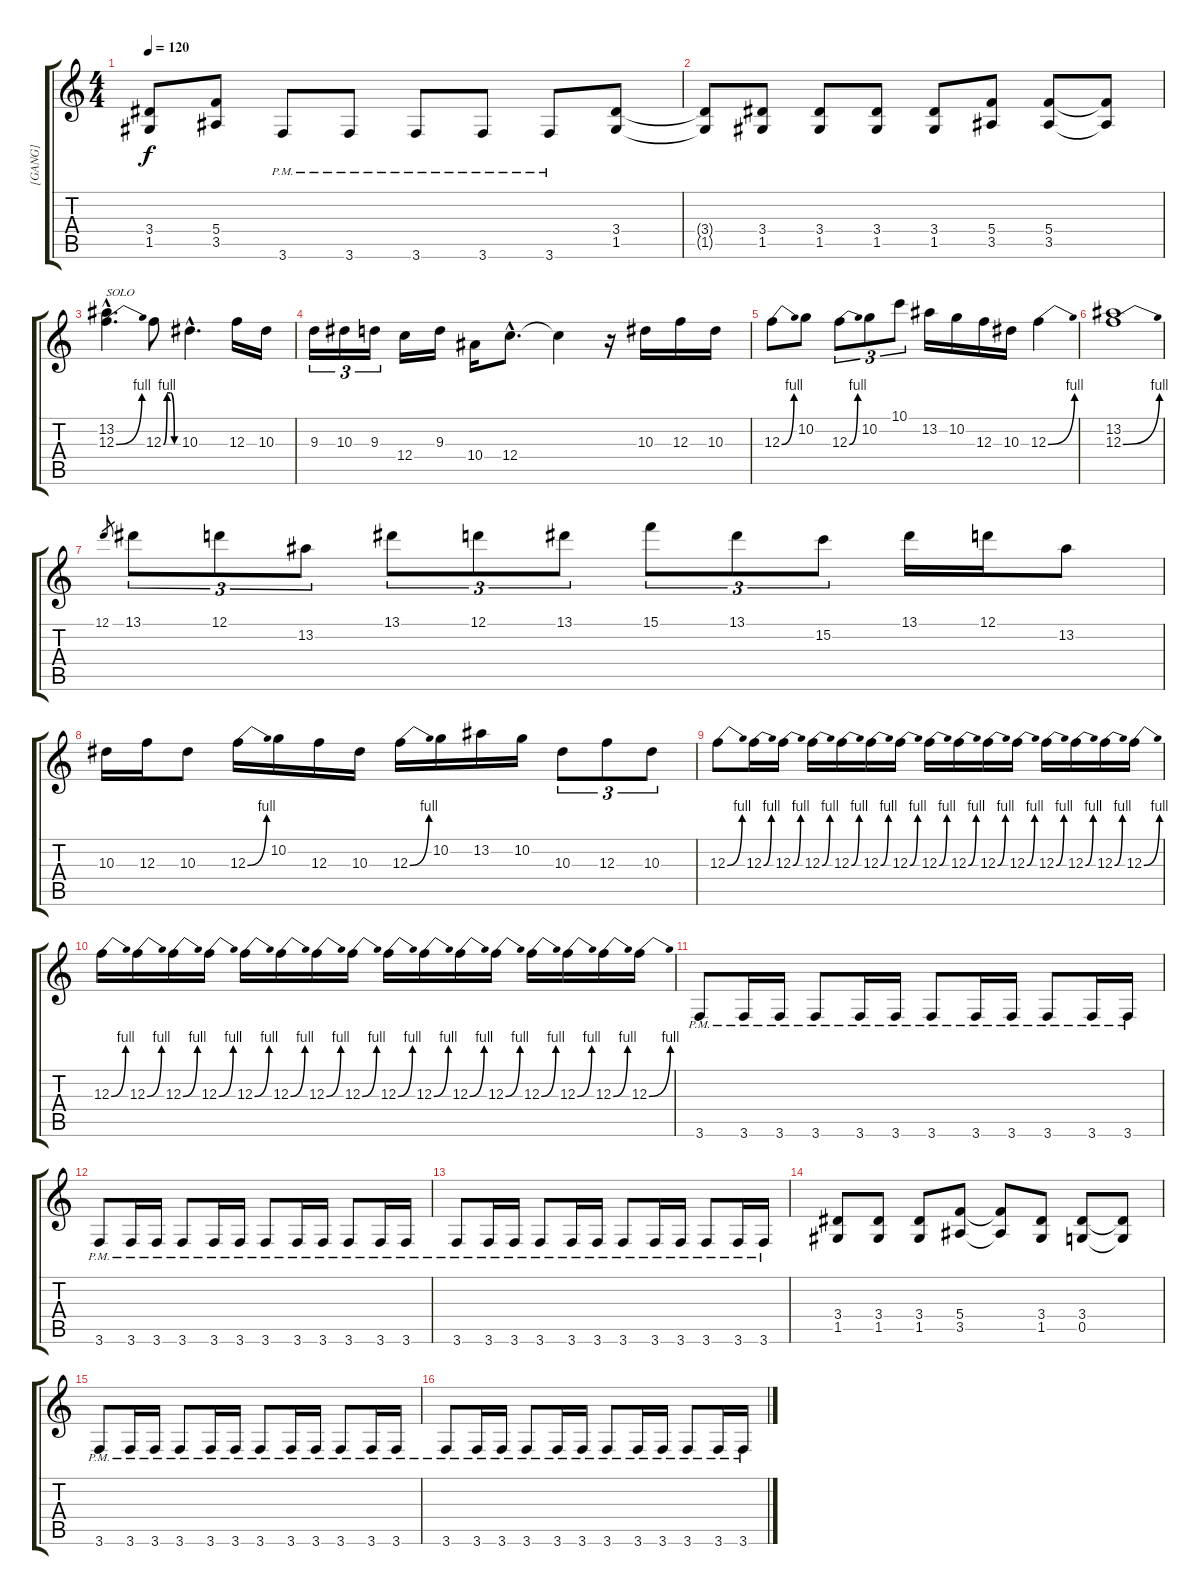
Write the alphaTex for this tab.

\track ("[GANG]" "[GANG]") {instrument overdrivenguitar}
\staff {score tabs}
\tuning (D4 A3 F3 C3 G2 D2) {hide}
\ts (4 4)
\tempo 120
\clef g2
\ks c
(3.4 1.5).8{dy f} (5.4 3.5).8 3.6{pm}.8 3.6{pm}.8 3.6{pm}.8 3.6{pm}.8 3.6{pm}.8 (3.4 1.5).8 |
(3.4{t} 1.5{t}).8 (3.4 1.5).8 (3.4 1.5).8 (3.4 1.5).8 (3.4 1.5).8 (5.4 3.5).8 (5.4 3.5).8 (5.4{t} 3.5{t}).8 |
(13.2{hac} 12.3{be (bend 0 0 60 4) hac}).4{d txt "SOLO"} 12.3{be (custom 0 0 15 4 30 4 45 0 60 0)}.8 10.3{hac}.4{d} 12.3.16 10.3.16 |
9.3.16{tu (3 2)} 10.3.16{tu (3 2)} 9.3.16{tu (3 2)} 12.4.16 9.3.16 10.4.16 12.4{hac}.8{d} 12.4{t}.4 r.16 10.3.16 12.3.16 10.3.16 |
12.3{be (bend 0 0 60 4)}.8 10.2.8 12.3{be (bend 0 0 60 4)}.8{tu (3 2)} 10.2.8{tu (3 2)} 10.1.8{tu (3 2)} 13.2.16 10.2.16 12.3.16 10.3.16 12.3{be (bend 0 0 60 4)}.4 |
(13.2 12.3{be (bend 0 0 60 4)}).1 |
12.1.8{gr} 13.1.8{tu (3 2)} 12.1.8{tu (3 2)} 13.2.8{tu (3 2)} 13.1.8{tu (3 2)} 12.1.8{tu (3 2)} 13.1.8{tu (3 2)} 15.1.8{tu (3 2)} 13.1.8{tu (3 2)} 15.2.8{tu (3 2)} 13.1.16 12.1.16 13.2.8 |
10.3.16 12.3.16 10.3.8 12.3{be (bend 0 0 60 4)}.16 10.2.16 12.3.16 10.3.16 12.3{be (bend 0 0 60 4)}.16 10.2.16 13.2.16 10.2.16 10.3.8{tu (3 2)} 12.3.8{tu (3 2)} 10.3.8{tu (3 2)} |
12.3{be (bend 0 0 60 4)}.8 12.3{be (bend 0 0 60 4)}.16 12.3{be (bend 0 0 60 4)}.16 12.3{be (bend 0 0 60 4)}.16 12.3{be (bend 0 0 60 4)}.16 12.3{be (bend 0 0 60 4)}.16 12.3{be (bend 0 0 60 4)}.16 12.3{be (bend 0 0 60 4)}.16 12.3{be (bend 0 0 60 4)}.16 12.3{be (bend 0 0 60 4)}.16 12.3{be (bend 0 0 60 4)}.16 12.3{be (bend 0 0 60 4)}.16 12.3{be (bend 0 0 60 4)}.16 12.3{be (bend 0 0 60 4)}.16 12.3{be (bend 0 0 60 4)}.16 |
12.3{be (bend 0 0 60 4)}.16 12.3{be (bend 0 0 60 4)}.16 12.3{be (bend 0 0 60 4)}.16 12.3{be (bend 0 0 60 4)}.16 12.3{be (bend 0 0 60 4)}.16 12.3{be (bend 0 0 60 4)}.16 12.3{be (bend 0 0 60 4)}.16 12.3{be (bend 0 0 60 4)}.16 12.3{be (bend 0 0 60 4)}.16 12.3{be (bend 0 0 60 4)}.16 12.3{be (bend 0 0 60 4)}.16 12.3{be (bend 0 0 60 4)}.16 12.3{be (bend 0 0 60 4)}.16 12.3{be (bend 0 0 60 4)}.16 12.3{be (bend 0 0 60 4)}.16 12.3{be (bend 0 0 60 4)}.16 |
3.6{pm}.8 3.6{pm}.16 3.6{pm}.16 3.6{pm}.8 3.6{pm}.16 3.6{pm}.16 3.6{pm}.8 3.6{pm}.16 3.6{pm}.16 3.6{pm}.8 3.6{pm}.16 3.6{pm}.16 |
3.6{pm}.8 3.6{pm}.16 3.6{pm}.16 3.6{pm}.8 3.6{pm}.16 3.6{pm}.16 3.6{pm}.8 3.6{pm}.16 3.6{pm}.16 3.6{pm}.8 3.6{pm}.16 3.6{pm}.16 |
3.6{pm}.8 3.6{pm}.16 3.6{pm}.16 3.6{pm}.8 3.6{pm}.16 3.6{pm}.16 3.6{pm}.8 3.6{pm}.16 3.6{pm}.16 3.6{pm}.8 3.6{pm}.16 3.6{pm}.16 |
(3.4 1.5).8 (3.4 1.5).8 (3.4 1.5).8 (5.4 3.5).8 (5.4{t} 3.5{t}).8 (3.4 1.5).8 (3.4 0.5).8 (3.4{t} 0.5{t}).8 |
3.6{pm}.8 3.6{pm}.16 3.6{pm}.16 3.6{pm}.8 3.6{pm}.16 3.6{pm}.16 3.6{pm}.8 3.6{pm}.16 3.6{pm}.16 3.6{pm}.8 3.6{pm}.16 3.6{pm}.16 |
3.6{pm}.8 3.6{pm}.16 3.6{pm}.16 3.6{pm}.8 3.6{pm}.16 3.6{pm}.16 3.6{pm}.8 3.6{pm}.16 3.6{pm}.16 3.6{pm}.8 3.6{pm}.16 3.6{pm}.16
